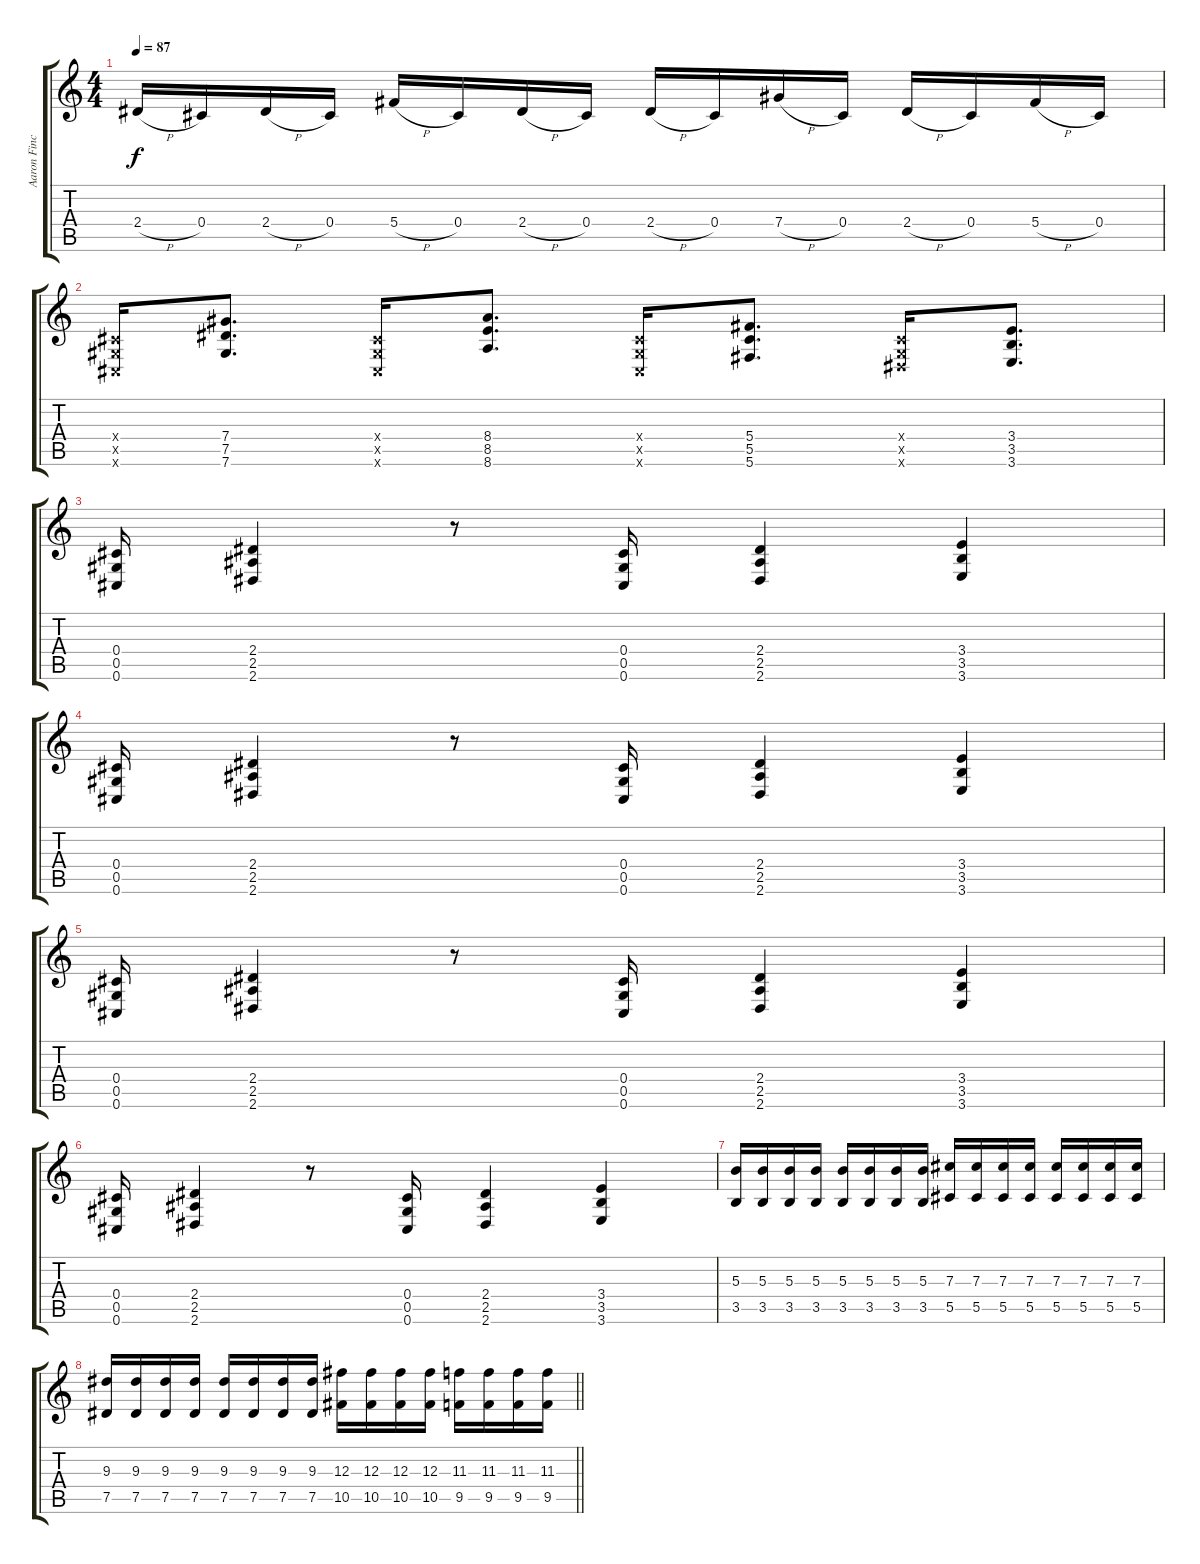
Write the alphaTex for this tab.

\track ("Aaron Fincke Guitar" "Aaron Finc") {instrument distortionguitar}
\staff {score tabs}
\tuning (Eb4 Bb3 Gb3 Db3 Ab2 Db2) {hide}
\ts (4 4)
\tempo 87
\clef g2
\ks c
2.4{h}.16{dy f} 0.4.16 2.4{h}.16 0.4.16 5.4{h}.16 0.4.16 2.4{h}.16 0.4.16 2.4{h}.16 0.4.16 7.4{h}.16 0.4.16 2.4{h}.16 0.4.16 5.4{h}.16 0.4.16 |
(0.4{x} 0.5{x} 0.6{x}).16 (7.4 7.5 7.6).8{d} (0.4{x} 0.5{x} 0.6{x}).16 (8.4 8.5 8.6).8{d} (0.4{x} 0.5{x} 0.6{x}).16 (5.4 5.5 5.6).8{d} (0.4{x} 0.5{x} 2.6{x}).16 (3.4 3.5 3.6).8{d} |
(0.4 0.5 0.6).16 (2.4 2.5 2.6).4 r.8 (0.4 0.5 0.6).16 (2.4 2.5 2.6).4 (3.4 3.5 3.6).4 |
(0.4 0.5 0.6).16 (2.4 2.5 2.6).4 r.8 (0.4 0.5 0.6).16 (2.4 2.5 2.6).4 (3.4 3.5 3.6).4 |
(0.4 0.5 0.6).16 (2.4 2.5 2.6).4 r.8 (0.4 0.5 0.6).16 (2.4 2.5 2.6).4 (3.4 3.5 3.6).4 |
(0.4 0.5 0.6).16 (2.4 2.5 2.6).4 r.8 (0.4 0.5 0.6).16 (2.4 2.5 2.6).4 (3.4 3.5 3.6).4 |
(5.3 3.5).16 (5.3 3.5).16 (5.3 3.5).16 (5.3 3.5).16 (5.3 3.5).16 (5.3 3.5).16 (5.3 3.5).16 (5.3 3.5).16 (7.3 5.5).16 (7.3 5.5).16 (7.3 5.5).16 (7.3 5.5).16 (7.3 5.5).16 (7.3 5.5).16 (7.3 5.5).16 (7.3 5.5).16 |
\barLineRight lightlight
(9.3 7.5).16 (9.3 7.5).16 (9.3 7.5).16 (9.3 7.5).16 (9.3 7.5).16 (9.3 7.5).16 (9.3 7.5).16 (9.3 7.5).16 (12.3 10.5).16 (12.3 10.5).16 (12.3 10.5).16 (12.3 10.5).16 (11.3 9.5).16 (11.3 9.5).16 (11.3 9.5).16 (11.3 9.5).16
